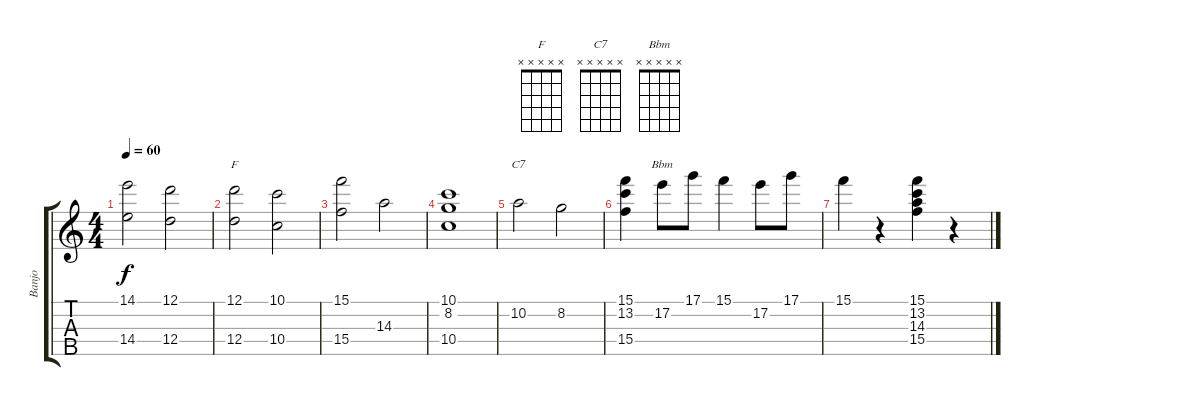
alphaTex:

\track ("Banjo" "Banjo") {instrument banjo}
\staff {score tabs}
\tuning (D4 B3 G3 D3 G4) {hide}
\displaytranspose 12
\chord ("F" x x x x x) {firstfret 0}
\chord ("C7" x x x x x) {firstfret 0}
\chord ("Bbm" x x x x x) {firstfret 0}
\ts (4 4)
\tempo 60
\clef g2
\ks c
(14.1 14.4).2{dy f} (12.1 12.4).2 |
(12.1 12.4).2{ch "F"} (10.1 10.4).2 |
(15.1 15.4).2 14.3.2 |
(10.1 8.2 10.4).1 |
10.2.2{ch "C7"} 8.2.2 |
(15.1 13.2 15.4).4 17.2.8{ch "Bbm"} 17.1.8 15.1.4 17.2.8 17.1.8 |
15.1.4 r.4 (15.1 13.2 14.3 15.4).4 r.4
